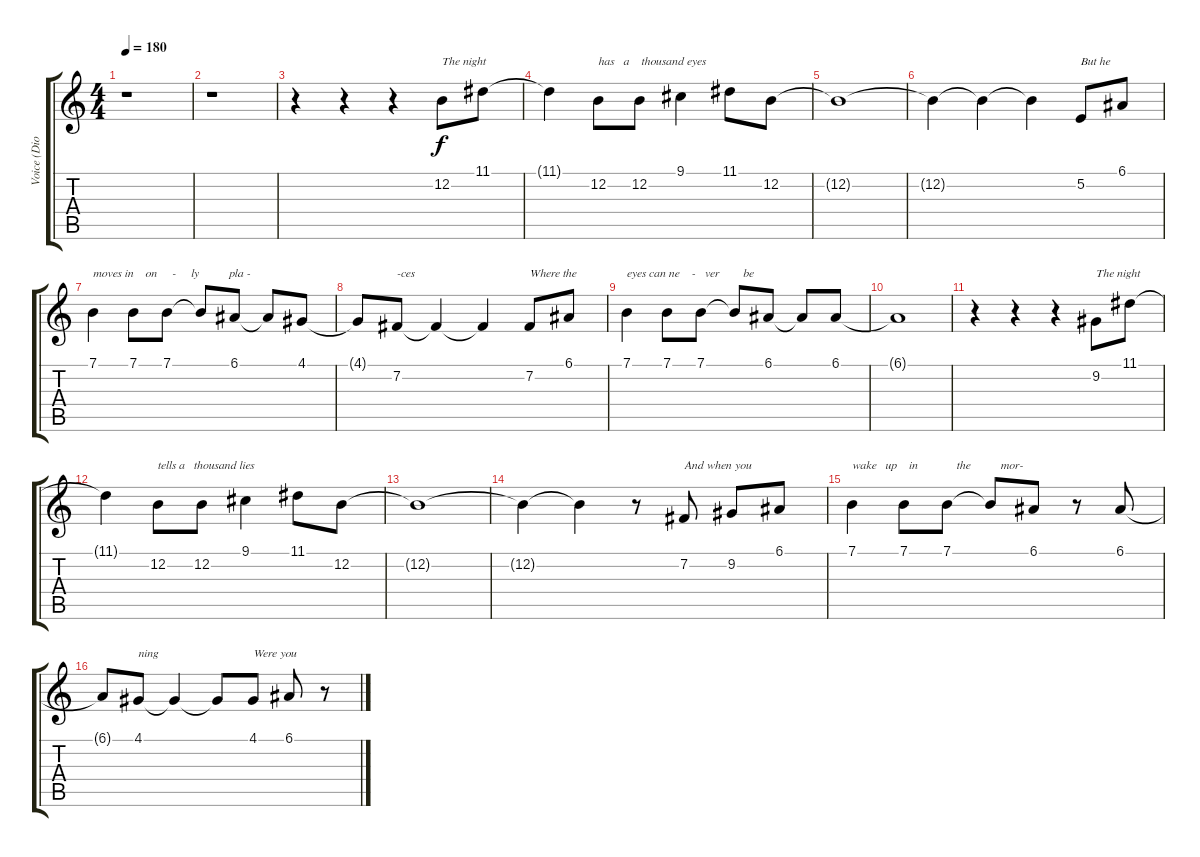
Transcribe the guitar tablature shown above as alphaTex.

\track ("Voice (Dio)" "Voice (Dio") {instrument cello}
\staff {score tabs}
\tuning (E4 B3 G3 D3 A2 E2) {hide}
\ts (4 4)
\tempo 180
\clef g2
\ks c
r.1{dy f} |
r.1 |
r.4 r.4 r.4 12.2.8{txt "The night"} 11.1.8 |
11.1{t}.4 12.2.8{txt "has   a    thousand eyes"} 12.2.8 9.1.4 11.1.8 12.2.8 |
12.2{t}.1 |
12.2{t}.4 12.2{t}.4 12.2{t}.4 5.2.8{txt "But he"} 6.1.8 |
7.1.4{txt "moves in    on     -     ly          pla -"} 7.1.8 7.1.8 7.1{t}.8 6.1.8 6.1{t}.8 4.1.8 |
4.1{t}.8 7.2.8{txt "-ces"} 7.2{t}.4 7.2{t}.4 7.2.8{txt "Where the"} 6.1.8 |
7.1.4{txt "eyes can ne    -   ver        be"} 7.1.8 7.1.8 7.1{t}.8 6.1.8 6.1{t}.8 6.1.8 |
6.1{t}.1 |
r.4 r.4 r.4 9.2.8{txt "The night"} 11.1.8 |
11.1{t}.4 12.2.8{txt "tells a   thousand lies"} 12.2.8 9.1.4 11.1.8 12.2.8 |
12.2{t}.1 |
12.2{t}.4 12.2{t}.4 r.8 7.2.8{txt "And when you"} 9.2.8 6.1.8 |
7.1.4{txt "wake   up    in             the          mor-"} 7.1.8 7.1.8 7.1{t}.8 6.1.8 r.8 6.1.8 |
6.1{t}.8 4.1.8{txt "ning"} 4.1{t}.4 4.1{t}.8 4.1.8{txt "Were you"} 6.1.8 r.8
